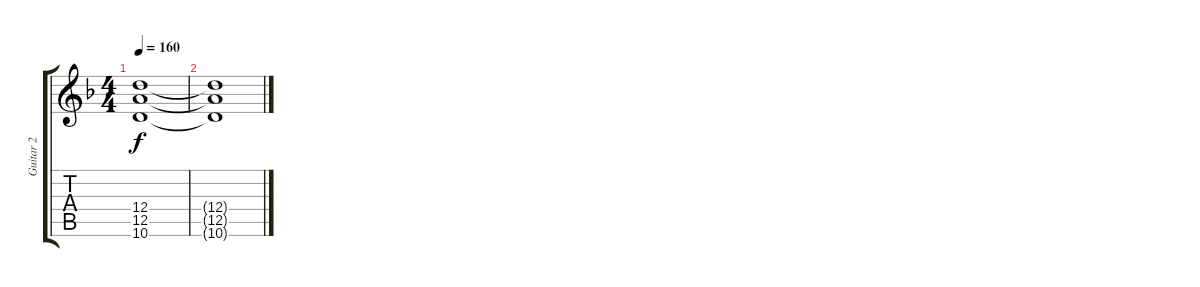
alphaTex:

\track ("Guitar 2" "Guitar 2") {instrument overdrivenguitar}
\staff {score tabs}
\tuning (E4 B3 G3 D3 A2 E2) {hide}
\ts (4 4)
\tempo 160
\clef g2
\ks f
(12.4{t} 12.5{t} 10.6{t}).1{dy f} |
(12.4{t} 12.5{t} 10.6{t}).1
